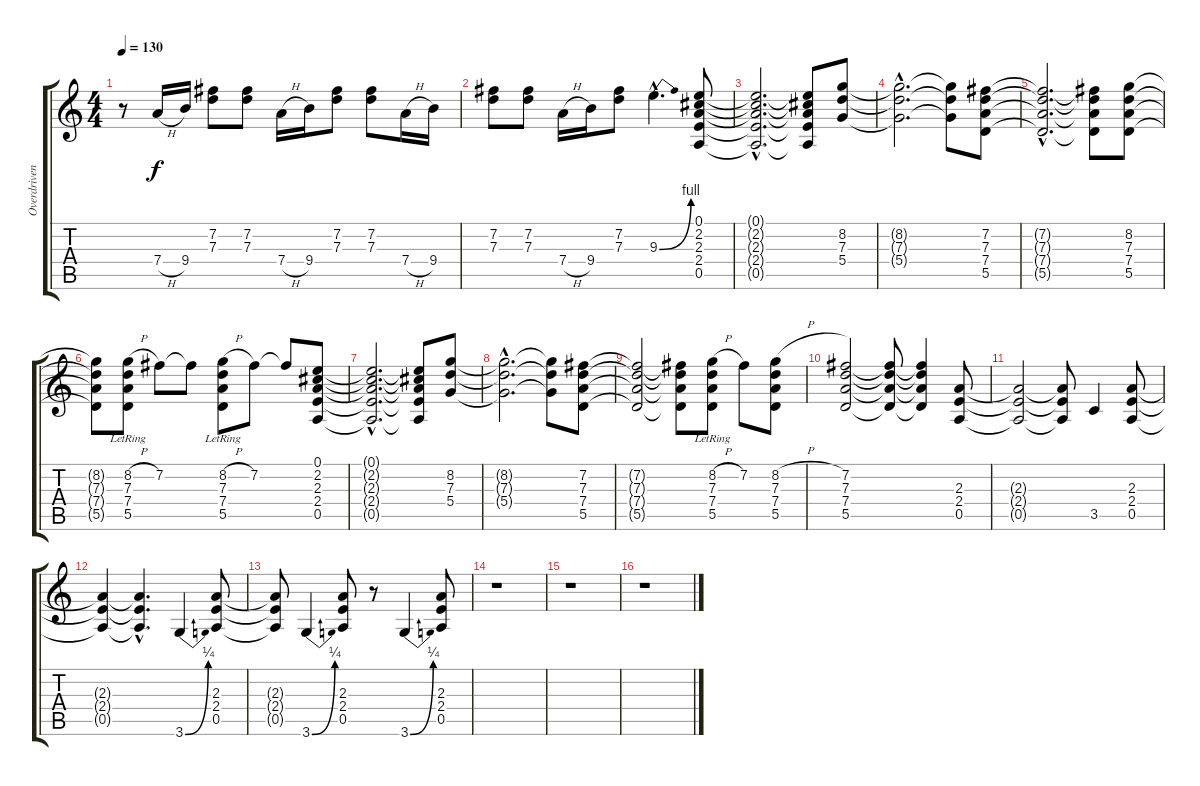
\track ("Overdriven Guitar" "Overdriven") {instrument overdrivenguitar}
\staff {score tabs}
\tuning (E4 B3 G3 D3 A2 E2) {hide}
\ts (4 4)
\tempo 130
\clef g2
\ks c
r.8{dy f volume 6} 7.4{h}.16 9.4.16 (7.2 7.3).8 (7.2 7.3).8 7.4{h}.16 9.4.16 (7.2 7.3).8 (7.2 7.3).8 7.4{h}.16 9.4.16 |
(7.2 7.3).8 (7.2 7.3).8 7.4{h}.16 9.4.16 (7.2 7.3).8 9.3{be (bend 0 0 60 4) hac}.4{d} (0.1 2.2 2.3 2.4 0.5).8 |
(0.1{hac t} 2.2{hac t} 2.3{hac t} 2.4{hac t} 0.5{hac t}).2{d} (0.1{t} 2.2{t} 2.3{t} 2.4{t} 0.5{t}).8 (8.2 7.3 5.4).8 |
(8.2{hac t} 7.3{hac t} 5.4{hac t}).2{d} (8.2{t} 7.3{t} 5.4{t}).8 (7.2 7.3 7.4 5.5).8 |
(7.2{hac t} 7.3{hac t} 7.4{hac t} 5.5{hac t}).2{d} (7.2{t} 7.3{t} 7.4{t} 5.5{t}).8 (8.2 7.3 7.4 5.5).8 |
(8.2{t} 7.3{t} 7.4{t} 5.5{t}).8 (8.2{h} 7.3{lr} 7.4{lr} 5.5{lr}).8 7.2.8 7.2{t}.8 (8.2{h} 7.3{lr} 7.4{lr} 5.5{lr}).8 7.2.8 7.2{t}.8 (0.1 2.2 2.3 2.4 0.5).8 |
(0.1{hac t} 2.2{hac t} 2.3{hac t} 2.4{hac t} 0.5{hac t}).2{d} (0.1{t} 2.2{t} 2.3{t} 2.4{t} 0.5{t}).8 (8.2 7.3 5.4).8 |
(8.2{hac t} 7.3{hac t} 5.4{hac t}).2{d} (8.2{t} 7.3{t} 5.4{t}).8 (7.2 7.3 7.4 5.5).8 |
(7.2{t} 7.3{t} 7.4{t} 5.5{t}).2 (7.2{t} 7.3{t} 7.4{t} 5.5{t}).8 (8.2{h} 7.3{lr} 7.4{lr} 5.5{lr}).8 7.2.8 (8.2{h} 7.3 7.4 5.5).8 |
(7.2 7.3 7.4 5.5).2 (7.2{t} 7.3{t} 7.4{t} 5.5{t}).8 (7.2{t} 7.3{t} 7.4{t} 5.5{t}).4 (2.3 2.4 0.5).8 |
(2.3{t} 2.4{t} 0.5{t}).2 (2.3{t} 2.4{t} 0.5{t}).8 3.5.4 (2.3 2.4 0.5).8 |
(2.3{t} 2.4{t} 0.5{t}).4 (2.3{hac t} 2.4{hac t} 0.5{hac t}).4{d} 3.6{be (bend 0 0 60 1)}.4 (2.3 2.4 0.5).8 |
(2.3{t} 2.4{t} 0.5{t}).8 3.6{be (bend 0 0 60 1)}.4 (2.3 2.4 0.5).8 r.8 3.6{be (bend 0 0 60 1)}.4 (2.3 2.4 0.5).8 |
r.1{volume 10} |
r.1 |
r.1
